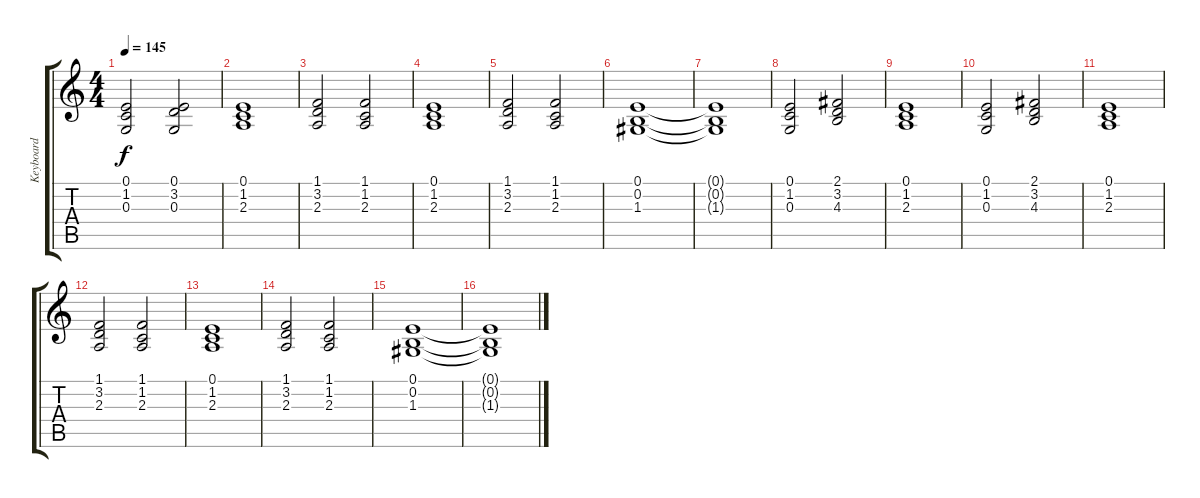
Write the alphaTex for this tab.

\track ("Keyboard" "Keyboard") {instrument stringensemble2}
\staff {score tabs}
\tuning (E4 B3 G3 D3 A2 E2) {hide}
\ts (4 4)
\tempo 145
\clef g2
\ks c
(0.1 1.2 0.3).2{dy f} (0.1 3.2 0.3).2 |
(0.1 1.2 2.3).1 |
(1.1 3.2 2.3).2 (1.1 1.2 2.3).2 |
(0.1 1.2 2.3).1 |
(1.1 3.2 2.3).2 (1.1 1.2 2.3).2 |
(0.1 0.2 1.3).1 |
(0.1{t} 0.2{t} 1.3{t}).1 |
(0.1 1.2 0.3).2 (2.1 3.2 4.3).2 |
(0.1 1.2 2.3).1 |
(0.1 1.2 0.3).2 (2.1 3.2 4.3).2 |
(0.1 1.2 2.3).1 |
(1.1 3.2 2.3).2 (1.1 1.2 2.3).2 |
(0.1 1.2 2.3).1 |
(1.1 3.2 2.3).2 (1.1 1.2 2.3).2 |
(0.1 0.2 1.3).1 |
(0.1{t} 0.2{t} 1.3{t}).1
